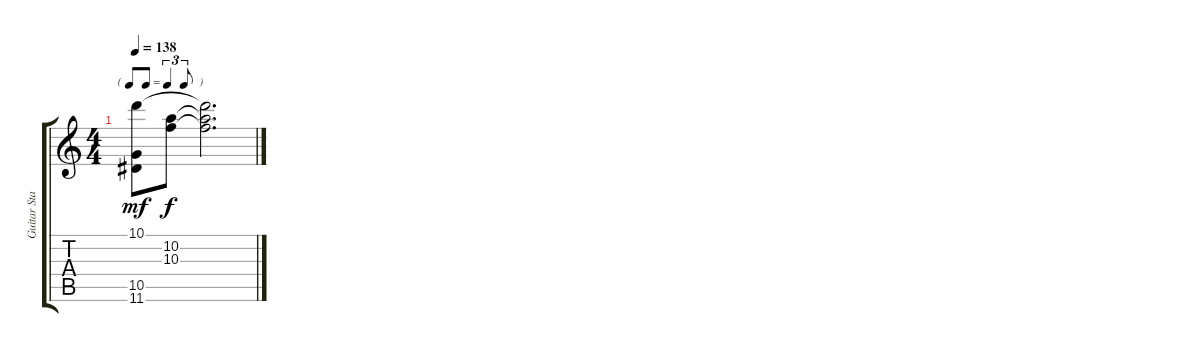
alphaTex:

\track ("Guitar Standard" "Guitar Sta") {instrument electricguitarjazz}
\staff {score tabs}
\tuning (E4 B3 G3 D3 A2 E2) {hide}
\ts (4 4)
\tf triplet8th
\tempo 138
\clef g2
\ks c
(10.1 10.5{t} 11.6).8{dy mf} (10.2 10.3).8{dy f} (10.1{t} 10.2{t} 10.3{t}).2{d}
